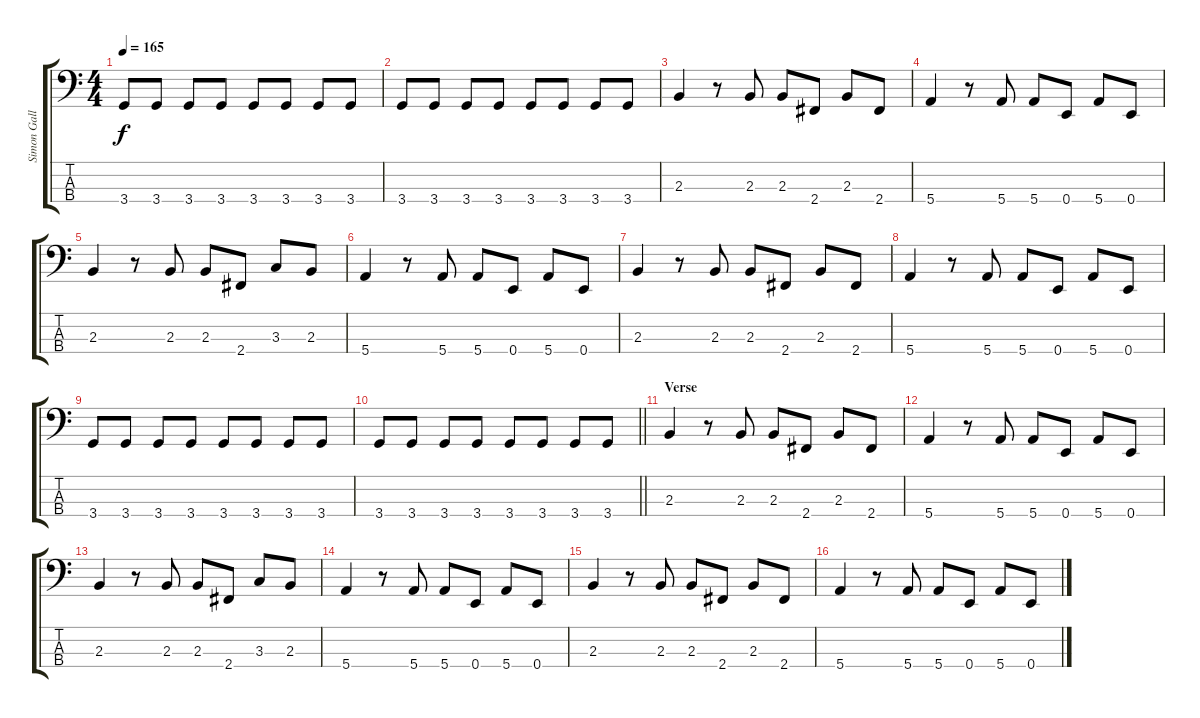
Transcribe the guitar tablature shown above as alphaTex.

\track ("Simon Gallup" "Simon Gall") {instrument electricbasspick}
\staff {score tabs}
\tuning (G2 D2 A1 E1) {hide}
\ts (4 4)
\tempo 165
\clef f4
\ks c
3.4.8{dy f} 3.4.8 3.4.8 3.4.8 3.4.8 3.4.8 3.4.8 3.4.8 |
3.4.8 3.4.8 3.4.8 3.4.8 3.4.8 3.4.8 3.4.8 3.4.8 |
2.3.4 r.8 2.3.8 2.3.8 2.4.8 2.3.8 2.4.8 |
5.4.4 r.8 5.4.8 5.4.8 0.4.8 5.4.8 0.4.8 |
2.3.4 r.8 2.3.8 2.3.8 2.4.8 3.3.8 2.3.8 |
5.4.4 r.8 5.4.8 5.4.8 0.4.8 5.4.8 0.4.8 |
2.3.4 r.8 2.3.8 2.3.8 2.4.8 2.3.8 2.4.8 |
5.4.4 r.8 5.4.8 5.4.8 0.4.8 5.4.8 0.4.8 |
3.4.8 3.4.8 3.4.8 3.4.8 3.4.8 3.4.8 3.4.8 3.4.8 |
\barLineRight lightlight
3.4.8 3.4.8 3.4.8 3.4.8 3.4.8 3.4.8 3.4.8 3.4.8 |
\section ("" "Verse")
2.3.4 r.8 2.3.8 2.3.8 2.4.8 2.3.8 2.4.8 |
5.4.4 r.8 5.4.8 5.4.8 0.4.8 5.4.8 0.4.8 |
2.3.4 r.8 2.3.8 2.3.8 2.4.8 3.3.8 2.3.8 |
5.4.4 r.8 5.4.8 5.4.8 0.4.8 5.4.8 0.4.8 |
2.3.4 r.8 2.3.8 2.3.8 2.4.8 2.3.8 2.4.8 |
5.4.4 r.8 5.4.8 5.4.8 0.4.8 5.4.8 0.4.8
